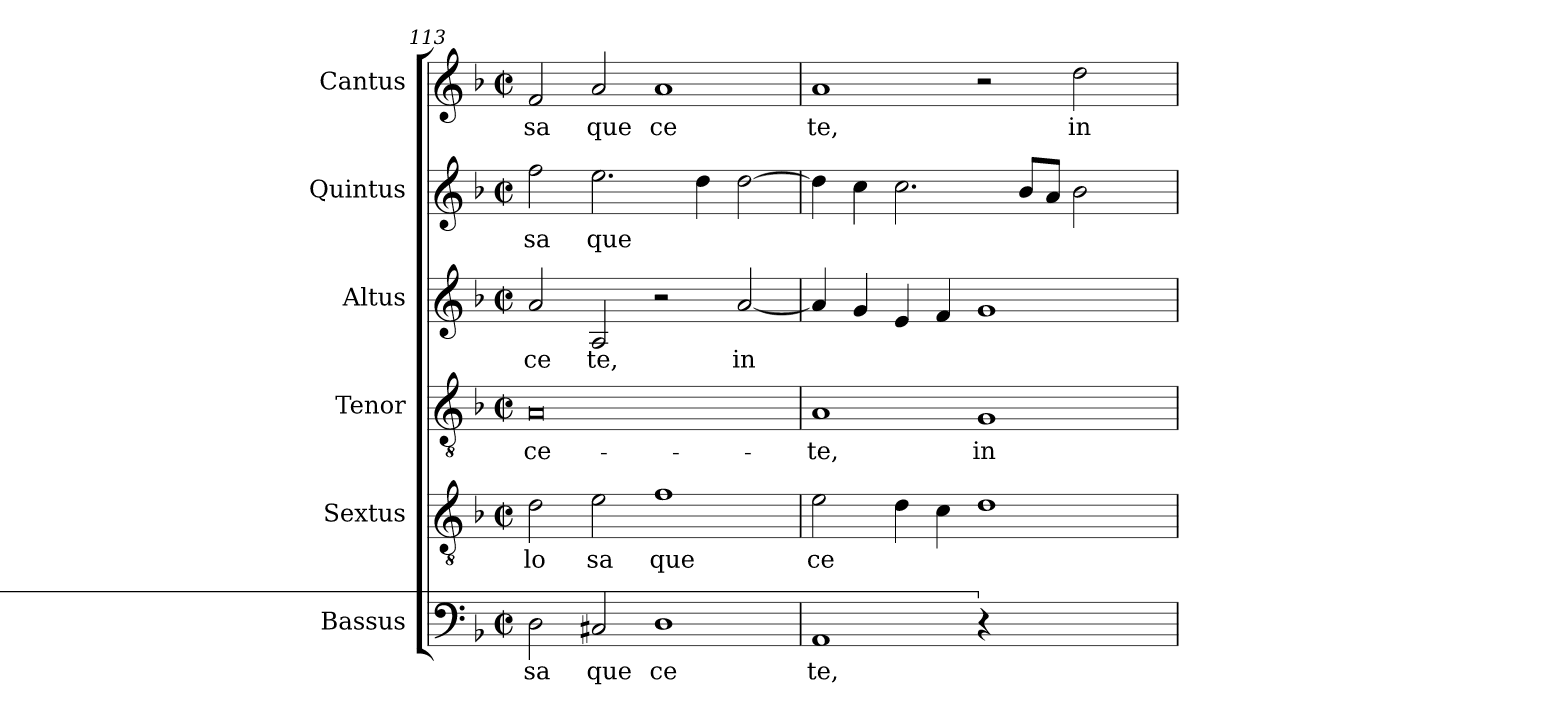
**kern	**text	**kern	**text	**kern	**text	**kern	**text	**kern	**text	**kern	**text
*part6	*part6	*part5	*part5	*part4	*part4	*part3	*part3	*part2	*part2	*part1	*part1
*staff6	*staff6	*staff5	*staff5	*staff4	*staff4	*staff3	*staff3	*staff2	*staff2	*staff1	*staff1
*I"Bassus	*	*I"Sextus	*	*I"Tenor	*	*I"Altus	*	*I"Quintus	*	*I"Cantus	*
*I'Bassus	*	*	*	*I'Tenor	*	*I'Altus	*	*I'Quintus	*	*I'Cantus	*
*clefF4	*	*clefGv2	*	*clefGv2	*	*clefG2	*	*clefG2	*	*clefG2	*
*k[b-]	*	*k[b-]	*	*k[b-]	*	*k[b-]	*	*k[b-]	*	*k[b-]	*
*F:	*	*F:	*	*F:	*	*F:	*	*F:	*	*F:	*
*M2/2	*	*M2/2	*	*M2/2	*	*M2/2	*	*M2/2	*	*M2/2	*
*met(c|)	*	*met(c|)	*	*met(c|)	*	*met(c|)	*	*met(c|)	*	*met(c|)	*
=113	=113	=113	=113	=113	=113	=113	=113	=113	=113	=113	=113
!	!LO:LY:b:cj	!	!LO:LY:b:cj	!	!LO:LY:b:cj	!	!LO:LY:b:cj	!	!LO:LY:b:cj	!	!LO:LY:b:cj
2D\	sa	2d\	lo	0A	ce-	2a/	ce	2ff\	sa	2f/	sa
!	!LO:LY:b:cj	!	!LO:LY:b:cj	!	!	!	!LO:LY:b:cj	!	!LO:LY:b	!	!LO:LY:b:cj
2C#X/	que	2e\	sa	.	.	2A/	te,	2.ee\	que	2a/	que
!	!LO:LY:b:cj	!	!LO:LY:b:cj	!	!	!	!	!	!	!	!LO:LY:b:cj
1D	ce	1f	que	.	.	2r	.	.	.	1a	ce
.	.	.	.	.	.	.	.	4dd\	.	.	.
!	!	!	!	!	!	!	!LO:LY:b:cj	!	!	!	!
.	.	.	.	.	.	[<2a/	in	[>2dd\	.	.	.
=114	=114	=114	=114	=114	=114	=114	=114	=114	=114	=114	=114
!	!LO:LY:b:cj	!	!LO:LY:b:cj	!	!LO:LY:b:cj	!	!	!	!	!	!LO:LY:b:cj
1AA	te,	2e\	ce	1A	-te,	4a/]	.	4dd\]	.	1a	te,
.	.	.	.	.	.	4g/	.	4cc\	.	.	.
.	.	4d\	.	.	.	4e/	.	2.cc\	.	.	.
.	.	4c\	.	.	.	4f/	.	.	.	.	.
!LO:N:vis=1	!	!	!	!	!LO:LY:b:cj	!	!	!	!	!	!
4%5r	.	1d	.	1G	in-	1g	.	.	.	2r	.
.	.	.	.	.	.	.	.	8b-/L	.	.	.
.	.	.	.	.	.	.	.	8a/J	.	.	.
!	!	!	!	!	!	!	!	!	!	!	!LO:LY:b:cj
.	.	.	.	.	.	.	.	2b-\	.	2dd\	in
.	.	4ryy	.	4ryy	.	4ryy	.	4ryy	.	4ryy	.
=	=	=	=	=	=	=	=	=	=	=	=
*-	*-	*-	*-	*-	*-	*-	*-	*-	*-	*-	*-
